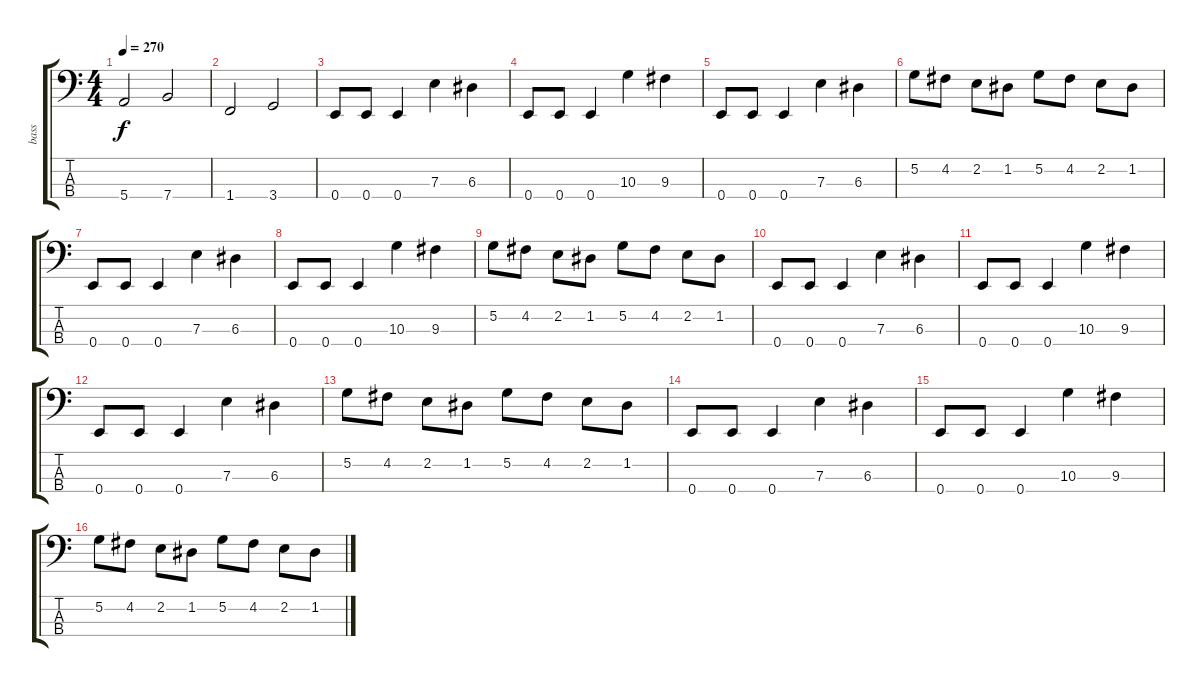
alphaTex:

\track ("bass" "bass") {instrument electricbasspick}
\staff {score tabs}
\tuning (G2 D2 A1 E1) {hide}
\ts (4 4)
\tempo 270
\clef f4
\ks c
5.4.2{dy f} 7.4.2 |
1.4.2 3.4.2 |
0.4.8 0.4.8 0.4.4 7.3.4 6.3.4 |
0.4.8 0.4.8 0.4.4 10.3.4 9.3.4 |
0.4.8 0.4.8 0.4.4 7.3.4 6.3.4 |
5.2.8 4.2.8 2.2.8 1.2.8 5.2.8 4.2.8 2.2.8 1.2.8 |
0.4.8 0.4.8 0.4.4 7.3.4 6.3.4 |
0.4.8 0.4.8 0.4.4 10.3.4 9.3.4 |
5.2.8 4.2.8 2.2.8 1.2.8 5.2.8 4.2.8 2.2.8 1.2.8 |
0.4.8 0.4.8 0.4.4 7.3.4 6.3.4 |
0.4.8 0.4.8 0.4.4 10.3.4 9.3.4 |
0.4.8 0.4.8 0.4.4 7.3.4 6.3.4 |
5.2.8 4.2.8 2.2.8 1.2.8 5.2.8 4.2.8 2.2.8 1.2.8 |
0.4.8 0.4.8 0.4.4 7.3.4 6.3.4 |
0.4.8 0.4.8 0.4.4 10.3.4 9.3.4 |
5.2.8 4.2.8 2.2.8 1.2.8 5.2.8 4.2.8 2.2.8 1.2.8
